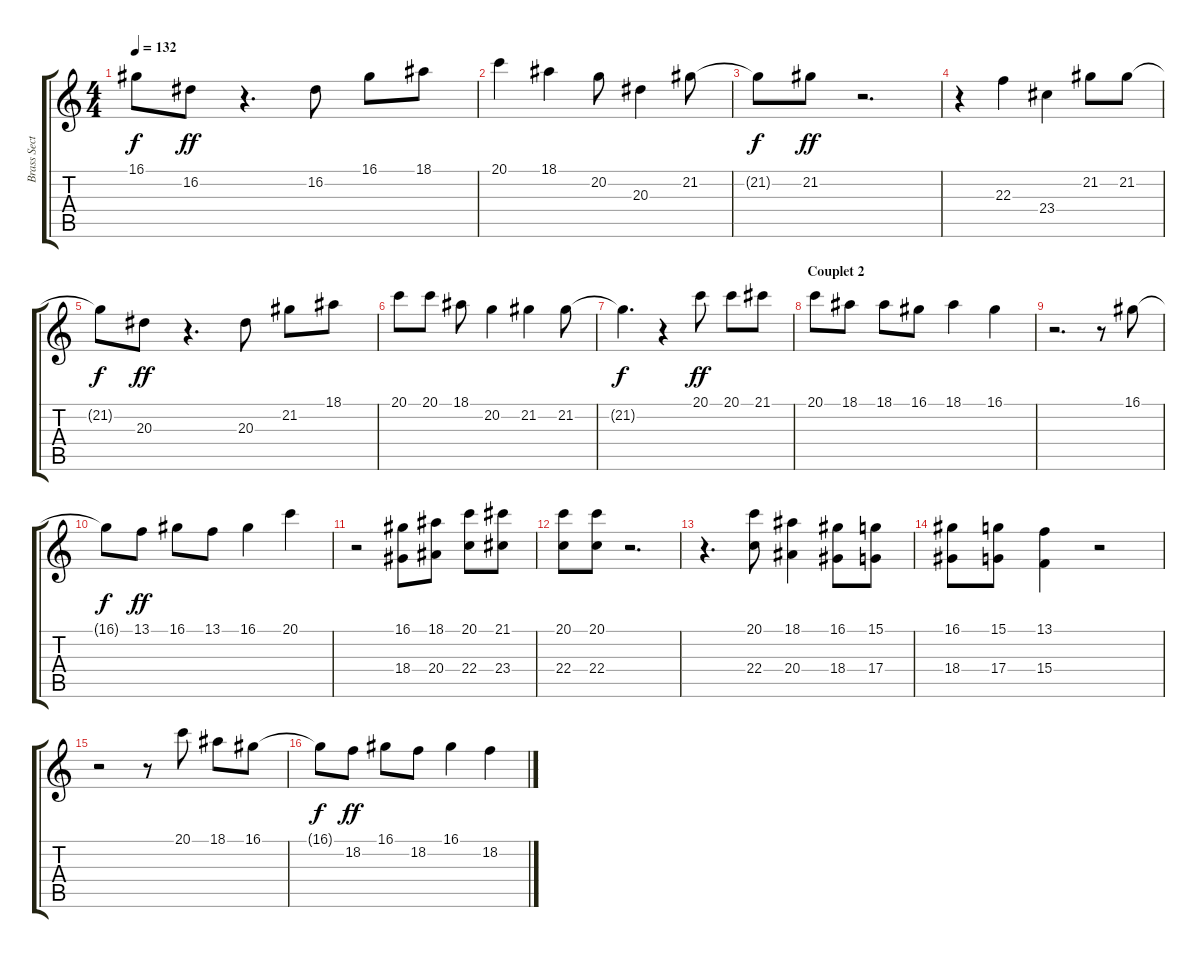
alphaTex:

\track ("Brass Section / T. Sax" "Brass Sect") {instrument brasssection}
\staff {score tabs}
\tuning (E4 B3 G3 D3 A2 E2) {hide}
\ts (4 4)
\tempo 132
\clef g2
\ks c
16.1{t}.8{dy f} 16.2.8{dy ff} r.4{d} 16.2.8 16.1.8 18.1.8 |
20.1.4 18.1.4 20.2.8 20.3.4 21.2.8 |
21.2{t}.8{dy f} 21.2.8{dy ff} r.2{d} |
r.4 22.3.4 23.4.4 21.2.8 21.2.8 |
21.2{t}.8{dy f} 20.3.8{dy ff} r.4{d} 20.3.8 21.2.8 18.1.8 |
20.1.8 20.1.8 18.1.8 20.2.4 21.2.4 21.2.8 |
21.2{t}.4{d dy f} r.4 20.1.8{dy ff} 20.1.8 21.1.8 |
\section ("" "Couplet 2")
20.1.8 18.1.8 18.1.8 16.1.8 18.1.4 16.1.4 |
r.2{d} r.8 16.1.8 |
16.1{t}.8{dy f} 13.1.8{dy ff} 16.1.8 13.1.8 16.1.4 20.1.4 |
r.2 (16.1 18.4).8 (18.1 20.4).8 (20.1 22.4).8 (21.1 23.4).8 |
(20.1 22.4).8 (20.1 22.4).8 r.2{d} |
r.4{d} (20.1 22.4).8 (18.1 20.4).4 (16.1 18.4).8 (15.1 17.4).8 |
(16.1 18.4).8 (15.1 17.4).8 (13.1 15.4).4 r.2 |
r.2 r.8 20.1.8 18.1.8 16.1.8 |
16.1{t}.8{dy f} 18.2.8{dy ff} 16.1.8 18.2.8 16.1.4 18.2.4
